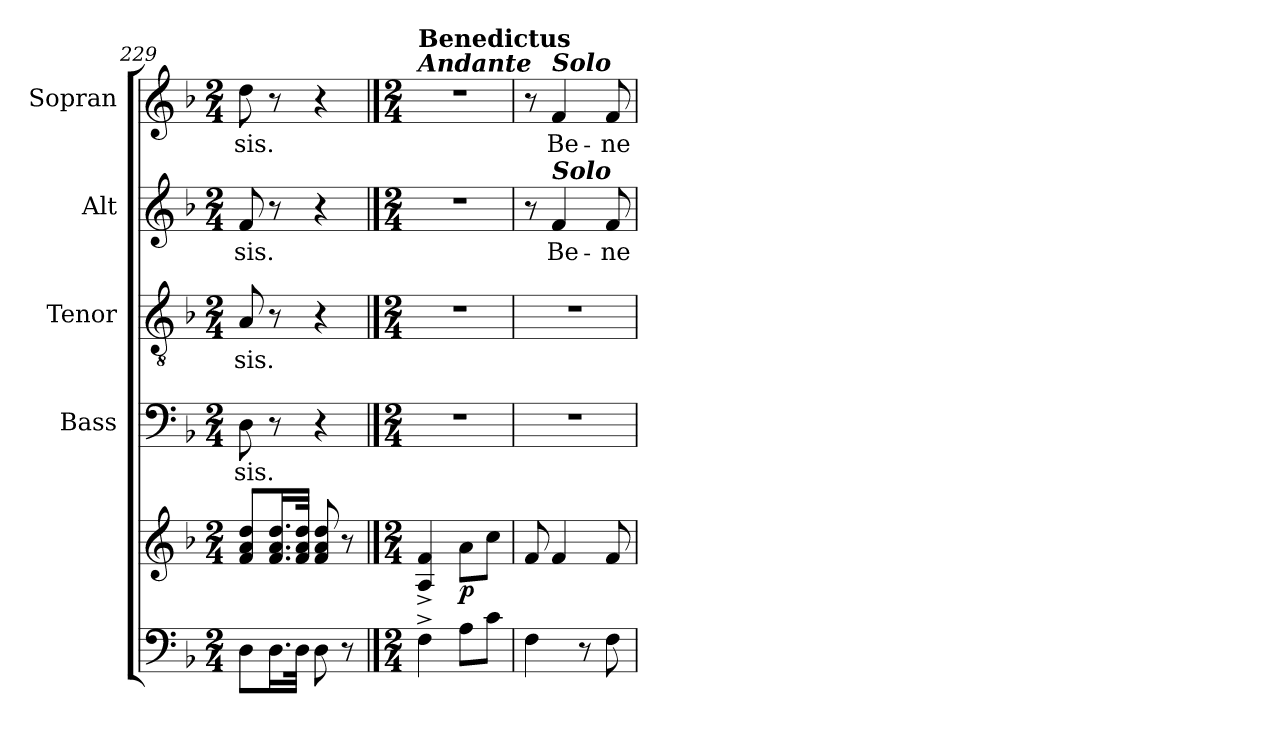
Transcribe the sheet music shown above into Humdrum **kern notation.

**kern	**kern	**dynam	**kern	**text	**kern	**text	**kern	**text	**kern	**text
*part5	*part5	*part5	*part4	*part4	*part3	*part3	*part2	*part2	*part1	*part1
*staff6	*staff5	*staff5/6	*staff4	*staff4	*staff3	*staff3	*staff2	*staff2	*staff1	*staff1
*	*	*	*I"Bass	*	*I"Tenor	*	*I"Alt	*	*I"Sopran	*
*	*	*	*I'B.	*	*I'T.	*	*I'A.	*	*I'S.	*
*clefF4	*clefG2	*	*clefF4	*	*clefGv2	*	*clefG2	*	*clefG2	*
*k[b-]	*k[b-]	*	*k[b-]	*	*k[b-]	*	*k[b-]	*	*k[b-]	*
*F:	*F:	*	*F:	*	*F:	*	*F:	*	*F:	*
*M2/4	*M2/4	*	*M2/4	*	*M2/4	*	*M2/4	*	*M2/4	*
=229	=229	=229	=229	=229	=229	=229	=229	=229	=229	=229
!	!	!	!	!LO:LY:b	!	!LO:LY:b	!	!LO:LY:b	!	!LO:LY:b
8D\L	8f/ 8a/ 8dd/L	.	8D\	-sis.	8A/	-sis.	8f/	-sis.	8dd\	-sis.
16.D\L	16.f/ 16.a/ 16.dd/L	.	8r	.	8r	.	8r	.	8r	.
32D\JJk	32f/ 32a/ 32dd/JJk	.	.	.	.	.	.	.	.	.
8D\	8f/ 8a/ 8dd/	.	4r	.	4r	.	4r	.	4r	.
8r	8r	.	.	.	.	.	.	.	.	.
!!LO:PB:g=z
==230	==230	==230	==230	==230	==230	==230	==230	==230	==230	==230
*M2/4	*M2/4	*	*M2/4	*	*M2/4	*	*M2/4	*	*M2/4	*
!	!	!	!	!	!	!	!	!	!LO:TX:a:Bi:t=Andante	!
!	!	!	!	!	!	!	!	!	!LO:TX:a:B:t=Benedictus	!
4F^>\	4A/^< 4f/^<	.	2r	.	2r	.	2r	.	2r	.
!	!	!LO:DY:b	!	!	!	!	!	!	!	!
8A\L	8a\L	p	.	.	.	.	.	.	.	.
8c\J	8cc\J	.	.	.	.	.	.	.	.	.
=231	=231	=231	=231	=231	=231	=231	=231	=231	=231	=231
4F\	8f/	.	2r	.	2r	.	8r	.	8r	.
!	!	!	!	!	!	!	!	!	!LO:TX:a:Bi:t=Solo	!
!	!	!	!	!	!	!	!LO:TX:a:Bi:t=Solo	!	!	!
!	!	!	!	!	!	!	!	!LO:LY:b	!	!LO:LY:b
.	4f/	.	.	.	.	.	4f/	Be-	4f/	Be-
8r	.	.	.	.	.	.	.	.	.	.
!	!	!	!	!	!	!	!	!LO:LY:b	!	!LO:LY:b
8F\	8f/	.	.	.	.	.	8f/	-ne-	8f/	-ne-
=	=	=	=	=	=	=	=	=	=	=
*-	*-	*-	*-	*-	*-	*-	*-	*-	*-	*-
